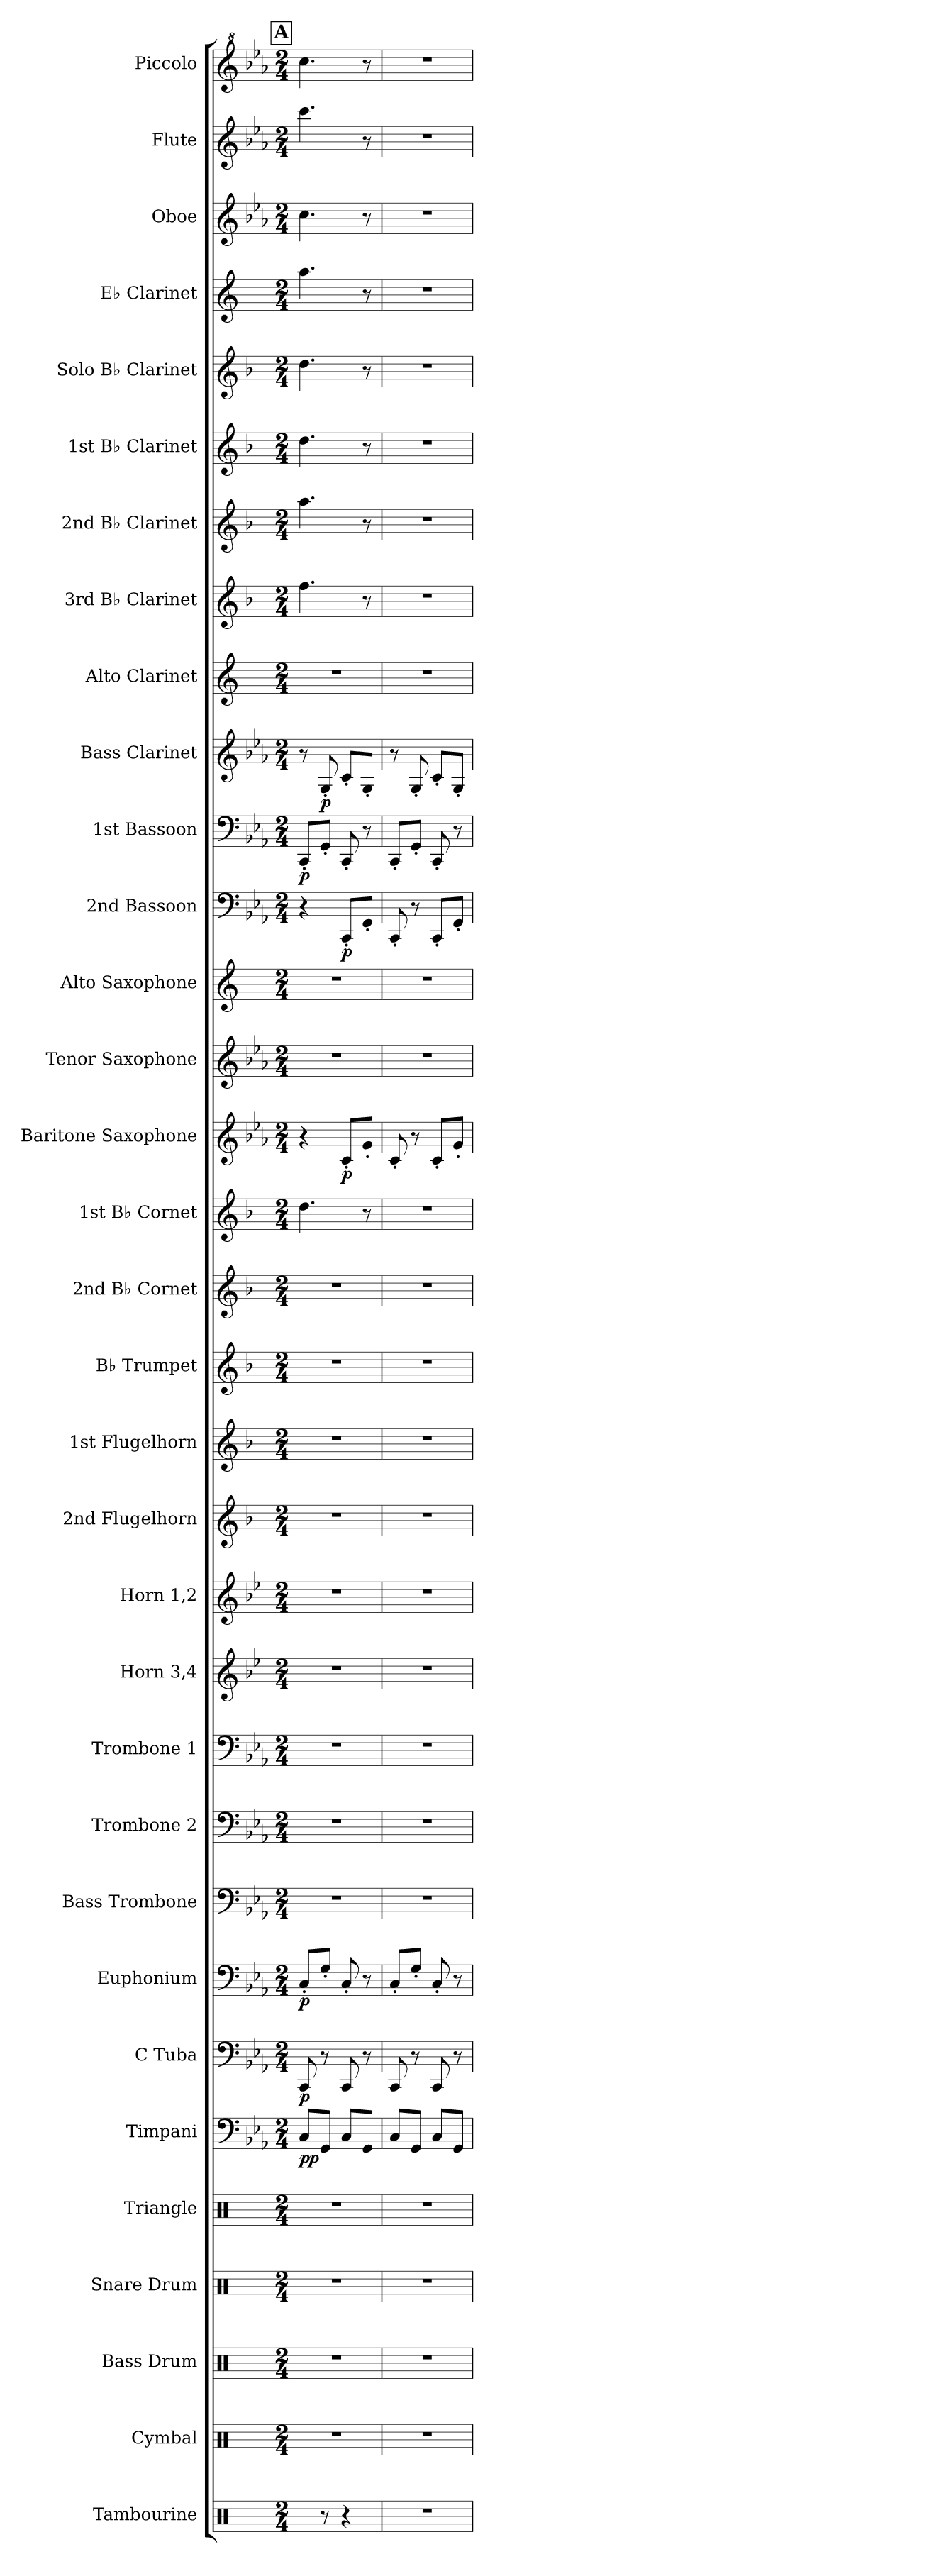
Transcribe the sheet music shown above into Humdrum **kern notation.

**kern	**kern	**kern	**kern	**kern	**kern	**dynam	**kern	**dynam	**kern	**dynam	**kern	**kern	**kern	**kern	**kern	**kern	**kern	**kern	**kern	**kern	**kern	**dynam	**kern	**kern	**kern	**dynam	**kern	**dynam	**kern	**dynam	**kern	**kern	**kern	**kern	**kern	**kern	**kern	**kern	**kern
*part33	*part32	*part31	*part30	*part29	*part28	*part28	*part27	*part27	*part26	*part26	*part25	*part24	*part23	*part22	*part21	*part20	*part19	*part18	*part17	*part16	*part15	*part15	*part14	*part13	*part12	*part12	*part11	*part11	*part10	*part10	*part9	*part8	*part7	*part6	*part5	*part4	*part3	*part2	*part1
*staff33	*staff32	*staff31	*staff30	*staff29	*staff28	*staff28	*staff27	*staff27	*staff26	*staff26	*staff25	*staff24	*staff23	*staff22	*staff21	*staff20	*staff19	*staff18	*staff17	*staff16	*staff15	*staff15	*staff14	*staff13	*staff12	*staff12	*staff11	*staff11	*staff10	*staff10	*staff9	*staff8	*staff7	*staff6	*staff5	*staff4	*staff3	*staff2	*staff1
*I"Tambourine	*I"Cymbal	*I"Bass Drum	*I"Snare Drum	*I"Triangle	*I"Timpani	*	*I"C Tuba	*	*I"Euphonium	*	*I"Bass Trombone	*I"Trombone 2	*I"Trombone 1	*I"Horn 3,4	*I"Horn 1,2	*I"2nd Flugelhorn	*I"1st Flugelhorn	*I"B♭ Trumpet	*I"2nd B♭ Cornet	*I"1st B♭ Cornet	*I"Baritone Saxophone	*	*I"Tenor Saxophone	*I"Alto Saxophone	*I"2nd Bassoon	*	*I"1st Bassoon	*	*I"Bass Clarinet	*	*I"Alto Clarinet	*I"3rd B♭ Clarinet	*I"2nd B♭ Clarinet	*I"1st B♭ Clarinet	*I"Solo B♭ Clarinet	*I"E♭ Clarinet	*I"Oboe	*I"Flute	*I"Piccolo
*I'Tamb.	*I'Cym.	*I'B. Dr.	*I'Sn. Dr.	*I'Trgl.	*I'Timp.	*	*I'C Tu.	*	*I'Eu.	*	*I'B. Trb.	*I'Trb. 2	*I'Trb. 1	*I'Hn. 3,4	*I'Hn. 1,2	*I'2nd Flghn.	*I'1st Flghn.	*I'B♭ Tpt.	*I'2nd B♭ Cnt.	*I'1st B♭ Cnt.	*I'Bar. Sax.	*	*I'T. Sax.	*I'A. Sax.	*I'2nd Bsn.	*	*I'1st Bsn.	*	*I'B. Cl.	*	*I'A. Cl.	*I'3rd B♭ Cl.	*I'2nd B♭ Cl.	*I'1st B♭ Cl.	*I'Solo B♭ Cl.	*I'E♭ Cl.	*I'Ob.	*I'Fl.	*I'Picc.
*clefX	*clefX	*clefX	*clefX	*clefX	*clefF4	*	*clefF4	*	*clefF4	*	*clefF4	*clefF4	*clefF4	*clefG2	*clefG2	*clefG2	*clefG2	*clefG2	*clefG2	*clefG2	*clefG2	*	*clefG2	*clefG2	*clefF4	*	*clefF4	*	*clefG2	*	*clefG2	*clefG2	*clefG2	*clefG2	*clefG2	*clefG2	*clefG2	*clefG2	*clefG^2
*	*	*	*	*	*	*	*	*	*	*	*	*	*	*ITrd4c7	*ITrd4c7	*ITrd1c2	*ITrd1c2	*ITrd1c2	*ITrd1c2	*ITrd1c2	*ITrd12c21	*	*ITrd8c14	*ITrd5c9	*	*	*	*	*ITrd8c14	*	*ITrd5c9	*ITrd1c2	*ITrd1c2	*ITrd1c2	*ITrd1c2	*ITrd-2c-3	*	*	*ITrd-7c-12
*k[]	*k[]	*k[]	*k[]	*k[]	*k[b-e-a-]	*	*k[b-e-a-]	*	*k[b-e-a-]	*	*k[b-e-a-]	*k[b-e-a-]	*k[b-e-a-]	*k[b-e-a-]	*k[b-e-a-]	*k[b-e-a-]	*k[b-e-a-]	*k[b-e-a-]	*k[b-e-a-]	*k[b-e-a-]	*k[b-e-a-]	*	*k[b-e-a-]	*k[b-e-a-]	*k[b-e-a-]	*	*k[b-e-a-]	*	*k[b-e-a-]	*	*k[b-e-a-]	*k[b-e-a-]	*k[b-e-a-]	*k[b-e-a-]	*k[b-e-a-]	*k[b-e-a-]	*k[b-e-a-]	*k[b-e-a-]	*k[b-e-a-]
*C:	*C:	*C:	*C:	*C:	*E-:	*	*E-:	*	*E-:	*	*E-:	*E-:	*E-:	*E-:	*E-:	*E-:	*E-:	*E-:	*E-:	*E-:	*E-:	*	*E-:	*E-:	*E-:	*	*E-:	*	*E-:	*	*E-:	*E-:	*E-:	*E-:	*E-:	*E-:	*E-:	*E-:	*E-:
*M2/4	*M2/4	*M2/4	*M2/4	*M2/4	*M2/4	*	*M2/4	*	*M2/4	*	*M2/4	*M2/4	*M2/4	*M2/4	*M2/4	*M2/4	*M2/4	*M2/4	*M2/4	*M2/4	*M2/4	*	*M2/4	*M2/4	*M2/4	*	*M2/4	*	*M2/4	*	*M2/4	*M2/4	*M2/4	*M2/4	*M2/4	*M2/4	*M2/4	*M2/4	*M2/4
!!LO:REH:place=s1:a:t=A
=156	=156	=156	=156	=156	=156	=156	=156	=156	=156	=156	=156	=156	=156	=156	=156	=156	=156	=156	=156	=156	=156	=156	=156	=156	=156	=156	=156	=156	=156	=156	=156	=156	=156	=156	=156	=156	=156	=156	=156
!	!	!	!	!	!	!LO:DY:b	!	!LO:DY:b	!	!LO:DY:b	!	!	!	!	!	!	!	!	!	!	!	!	!	!	!	!	!	!LO:DY:b	!	!	!	!	!	!	!	!	!	!	!
8R\	2r	2r	2r	2r	8C/L	pp	8CC/	p	8C'/L	p	2r	2r	2r	2r	2r	2r	2r	2r	2r	4.cc\	4r	.	2r	2r	4r	.	8CC'/L	p	8r	.	2r	4.ee-\	4.gg\	4.cc\	4.cc\	4.ccc\	4.cc\	4.ccc\	4.cccc\
!	!	!	!	!	!	!	!	!	!	!	!	!	!	!	!	!	!	!	!	!	!	!	!	!	!	!	!	!	!	!LO:DY:b	!	!	!	!	!	!	!	!	!
8r	.	.	.	.	8GG/J	.	8r	.	8G'/J	.	.	.	.	.	.	.	.	.	.	.	.	.	.	.	.	.	8GG'/J	.	8GG'/	p	.	.	.	.	.	.	.	.	.
!	!	!	!	!	!	!	!	!	!	!	!	!	!	!	!	!	!	!	!	!	!	!LO:DY:b	!	!	!	!LO:DY:b	!	!	!	!	!	!	!	!	!	!	!	!	!
4r	.	.	.	.	8C/L	.	8CC/	.	8C'/	.	.	.	.	.	.	.	.	.	.	.	8C'/L	p	.	.	8CC'/L	p	8CC'/	.	8C'/L	.	.	.	.	.	.	.	.	.	.
.	.	.	.	.	8GG/J	.	8r	.	8r	.	.	.	.	.	.	.	.	.	.	8r	8G'/J	.	.	.	8GG'/J	.	8r	.	8GG'/J	.	.	8r	8r	8r	8r	8r	8r	8r	8r
=157	=157	=157	=157	=157	=157	=157	=157	=157	=157	=157	=157	=157	=157	=157	=157	=157	=157	=157	=157	=157	=157	=157	=157	=157	=157	=157	=157	=157	=157	=157	=157	=157	=157	=157	=157	=157	=157	=157	=157
2r	2r	2r	2r	2r	8C/L	.	8CC/	.	8C'/L	.	2r	2r	2r	2r	2r	2r	2r	2r	2r	2r	8C'/	.	2r	2r	8CC'/	.	8CC'/L	.	8r	.	2r	2r	2r	2r	2r	2r	2r	2r	2r
.	.	.	.	.	8GG/J	.	8r	.	8G'/J	.	.	.	.	.	.	.	.	.	.	.	8r	.	.	.	8r	.	8GG'/J	.	8GG'/	.	.	.	.	.	.	.	.	.	.
.	.	.	.	.	8C/L	.	8CC/	.	8C'/	.	.	.	.	.	.	.	.	.	.	.	8C'/L	.	.	.	8CC'/L	.	8CC'/	.	8C'/L	.	.	.	.	.	.	.	.	.	.
.	.	.	.	.	8GG/J	.	8r	.	8r	.	.	.	.	.	.	.	.	.	.	.	8G'/J	.	.	.	8GG'/J	.	8r	.	8GG'/J	.	.	.	.	.	.	.	.	.	.
=	=	=	=	=	=	=	=	=	=	=	=	=	=	=	=	=	=	=	=	=	=	=	=	=	=	=	=	=	=	=	=	=	=	=	=	=	=	=	=
*-	*-	*-	*-	*-	*-	*-	*-	*-	*-	*-	*-	*-	*-	*-	*-	*-	*-	*-	*-	*-	*-	*-	*-	*-	*-	*-	*-	*-	*-	*-	*-	*-	*-	*-	*-	*-	*-	*-	*-
